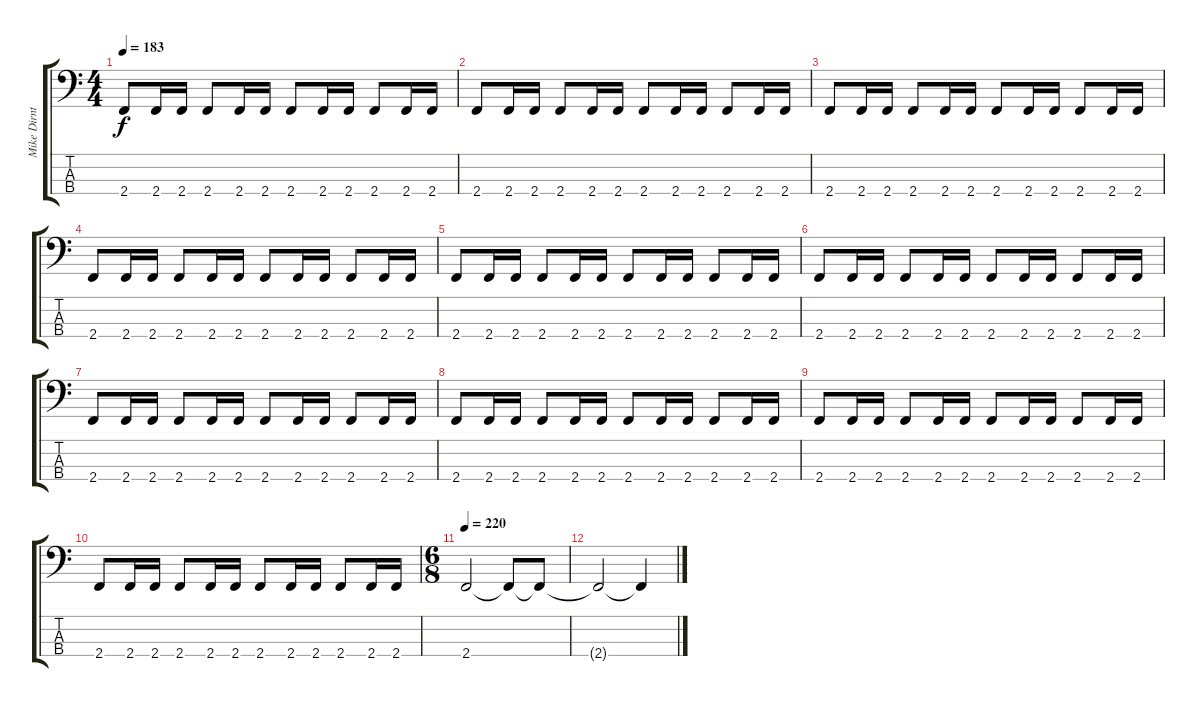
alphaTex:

\track ("Mike Dirnt" "Mike Dirnt") {instrument electricbassfinger}
\staff {score tabs}
\tuning (Gb2 Db2 Ab1 Eb1) {hide}
\ts (4 4)
\tempo 183
\clef f4
\ks c
2.4.8{dy f} 2.4.16 2.4.16 2.4.8 2.4.16 2.4.16 2.4.8 2.4.16 2.4.16 2.4.8 2.4.16 2.4.16 |
2.4.8 2.4.16 2.4.16 2.4.8 2.4.16 2.4.16 2.4.8 2.4.16 2.4.16 2.4.8 2.4.16 2.4.16 |
2.4.8 2.4.16 2.4.16 2.4.8 2.4.16 2.4.16 2.4.8 2.4.16 2.4.16 2.4.8 2.4.16 2.4.16 |
2.4.8 2.4.16 2.4.16 2.4.8 2.4.16 2.4.16 2.4.8 2.4.16 2.4.16 2.4.8 2.4.16 2.4.16 |
2.4.8 2.4.16 2.4.16 2.4.8 2.4.16 2.4.16 2.4.8 2.4.16 2.4.16 2.4.8 2.4.16 2.4.16 |
2.4.8 2.4.16 2.4.16 2.4.8 2.4.16 2.4.16 2.4.8 2.4.16 2.4.16 2.4.8 2.4.16 2.4.16 |
2.4.8 2.4.16 2.4.16 2.4.8 2.4.16 2.4.16 2.4.8 2.4.16 2.4.16 2.4.8 2.4.16 2.4.16 |
2.4.8 2.4.16 2.4.16 2.4.8 2.4.16 2.4.16 2.4.8 2.4.16 2.4.16 2.4.8 2.4.16 2.4.16 |
2.4.8 2.4.16 2.4.16 2.4.8 2.4.16 2.4.16 2.4.8 2.4.16 2.4.16 2.4.8 2.4.16 2.4.16 |
2.4.8 2.4.16 2.4.16 2.4.8 2.4.16 2.4.16 2.4.8 2.4.16 2.4.16 2.4.8 2.4.16 2.4.16 |
\ts (6 8)
\tempo 220
2.4.2 2.4{t}.8 2.4{t}.8 |
2.4{t}.2 2.4{t}.4
